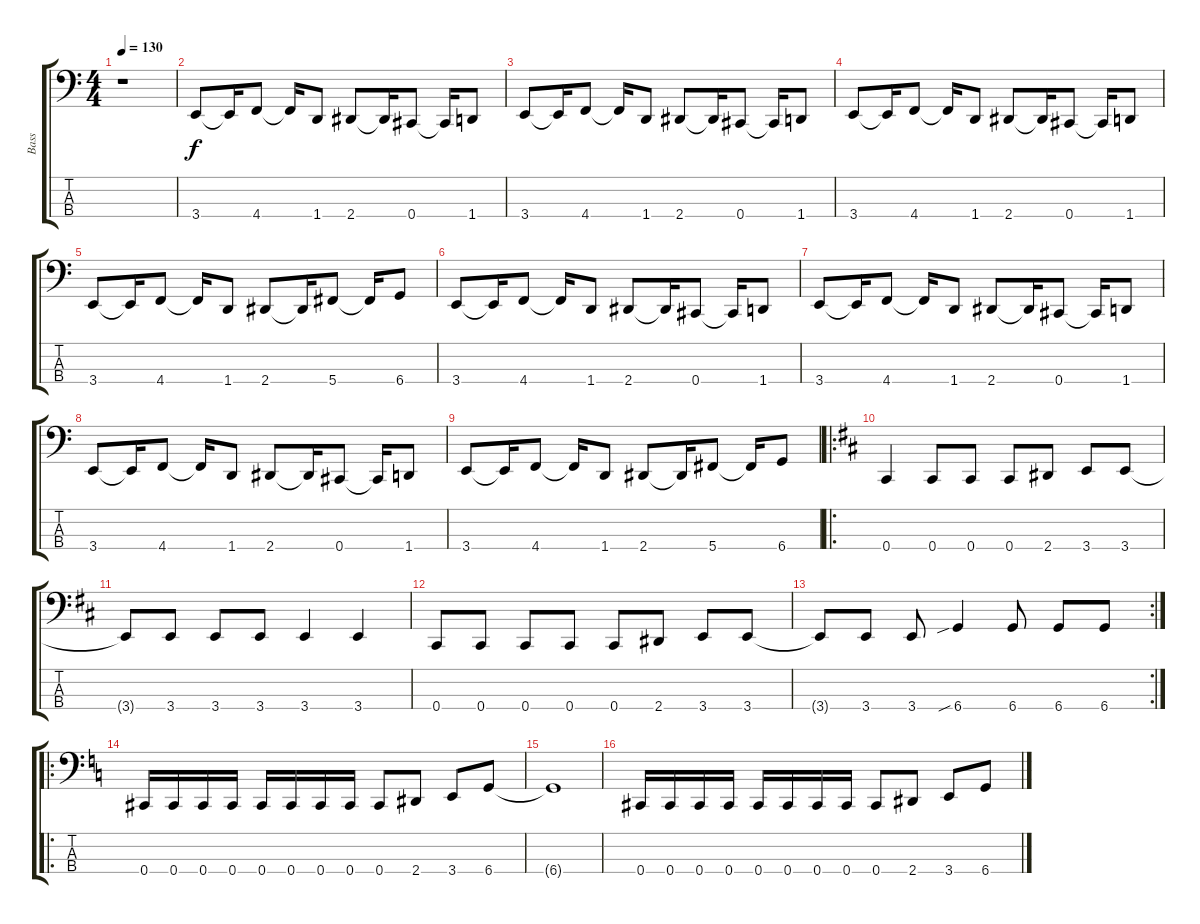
\track ("Bass" "Bass") {instrument electricbasspick}
\staff {score tabs}
\tuning (E2 B1 Gb1 Db1) {hide}
\ts (4 4)
\tempo 130
\clef f4
\ks c
r.1{dy f instrument electricbasspick} |
3.4.8 3.4{t}.16 4.4.8 4.4{t}.16 1.4.8 2.4.8 2.4{t}.16 0.4.8 0.4{t}.16 1.4.8 |
3.4.8 3.4{t}.16 4.4.8 4.4{t}.16 1.4.8 2.4.8 2.4{t}.16 0.4.8 0.4{t}.16 1.4.8 |
3.4.8 3.4{t}.16 4.4.8 4.4{t}.16 1.4.8 2.4.8 2.4{t}.16 0.4.8 0.4{t}.16 1.4.8 |
3.4.8 3.4{t}.16 4.4.8 4.4{t}.16 1.4.8 2.4.8 2.4{t}.16 5.4.8 5.4{t}.16 6.4.8 |
3.4.8 3.4{t}.16 4.4.8 4.4{t}.16 1.4.8 2.4.8 2.4{t}.16 0.4.8 0.4{t}.16 1.4.8 |
3.4.8 3.4{t}.16 4.4.8 4.4{t}.16 1.4.8 2.4.8 2.4{t}.16 0.4.8 0.4{t}.16 1.4.8 |
3.4.8 3.4{t}.16 4.4.8 4.4{t}.16 1.4.8 2.4.8 2.4{t}.16 0.4.8 0.4{t}.16 1.4.8 |
3.4.8 3.4{t}.16 4.4.8 4.4{t}.16 1.4.8 2.4.8 2.4{t}.16 5.4.8 5.4{t}.16 6.4.8 |
\ro
\ks d
0.4.4 0.4.8 0.4.8 0.4.8 2.4.8 3.4.8 3.4.8 |
3.4{t}.8 3.4.8 3.4.8 3.4.8 3.4.4 3.4.4 |
0.4.8 0.4.8 0.4.8 0.4.8 0.4.8 2.4.8 3.4.8 3.4.8 |
\rc 2
3.4{t}.8 3.4.8 3.4.8 6.4{sib}.4 6.4.8 6.4.8 6.4.8 |
\ro
\ks c
0.4.16 0.4.16 0.4.16 0.4.16 0.4.16 0.4.16 0.4.16 0.4.16 0.4.8 2.4.8 3.4.8 6.4.8 |
6.4{t}.1 |
0.4.16 0.4.16 0.4.16 0.4.16 0.4.16 0.4.16 0.4.16 0.4.16 0.4.8 2.4.8 3.4.8 6.4.8
